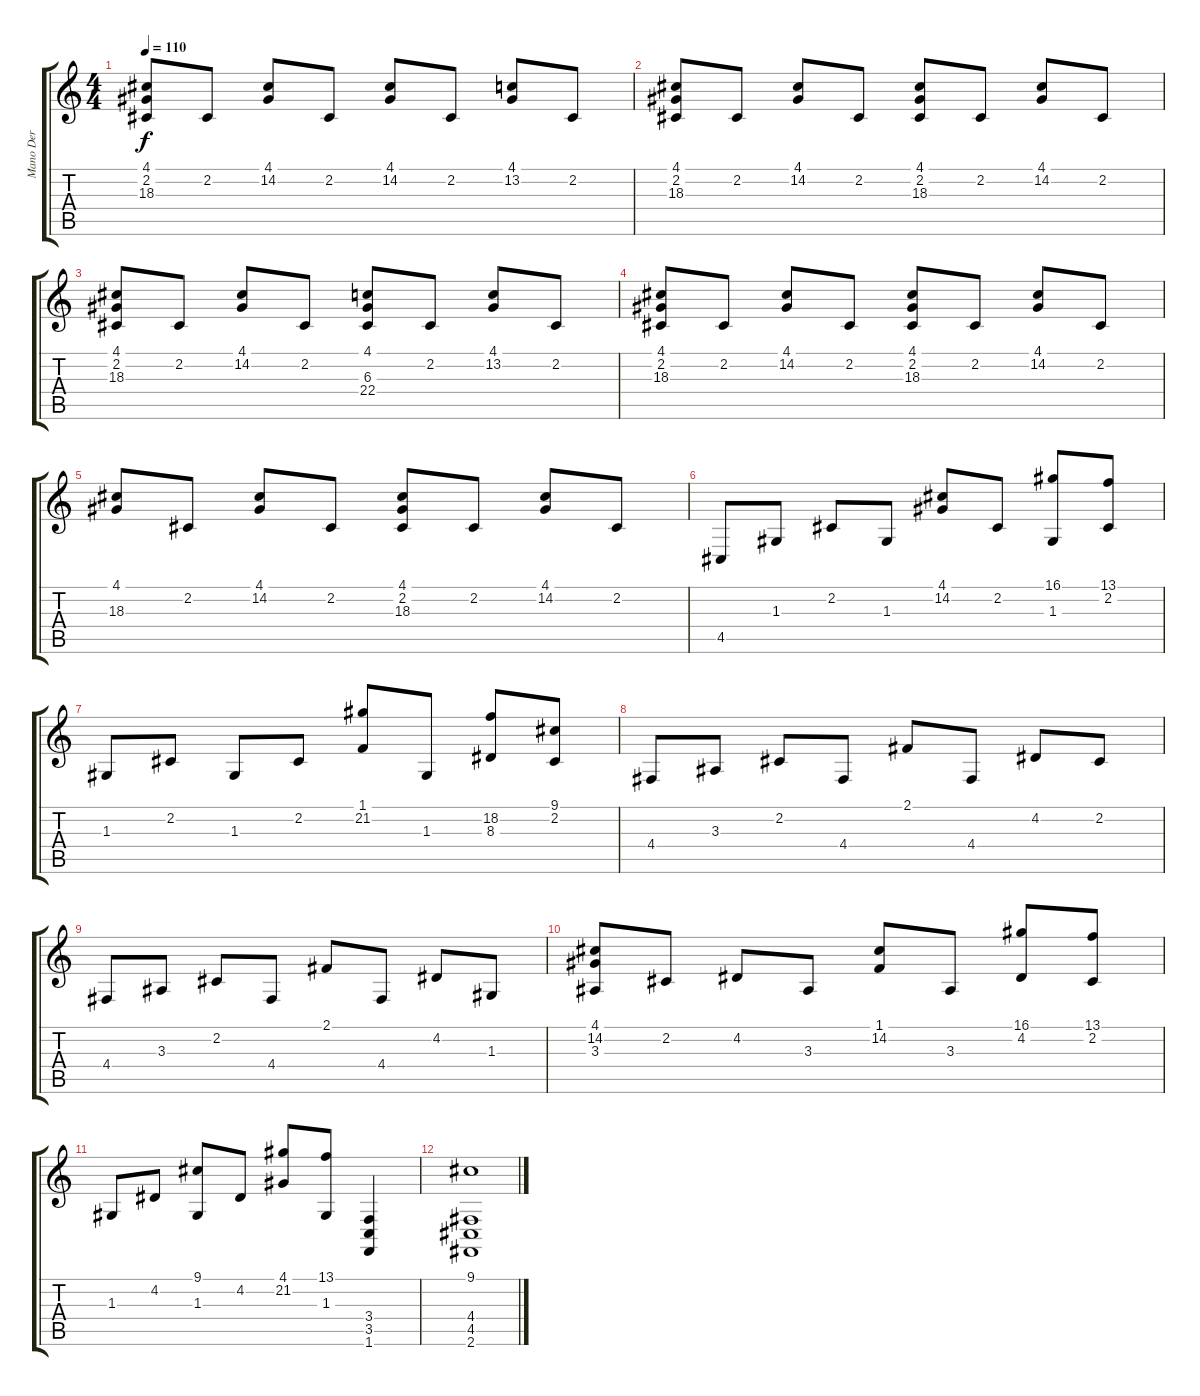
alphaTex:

\track ("Mano Der" "Mano Der") {instrument acousticgrandpiano}
\staff {score tabs}
\tuning (E4 B3 G3 D3 A2 E2) {hide}
\ts (4 4)
\tempo 110
\clef g2
\ks c
(4.1 2.2 18.3).8{dy f} 2.2.8 (4.1 14.2).8 2.2.8 (4.1 14.2).8 2.2.8 (4.1 13.2).8 2.2.8 |
(4.1 2.2 18.3).8 2.2.8 (4.1 14.2).8 2.2.8 (4.1 2.2 18.3).8 2.2.8 (4.1 14.2).8 2.2.8 |
(4.1 2.2 18.3).8 2.2.8 (4.1 14.2).8 2.2.8 (4.1 6.3 22.4).8 2.2.8 (4.1 13.2).8 2.2.8 |
(4.1 2.2 18.3).8 2.2.8 (4.1 14.2).8 2.2.8 (4.1 2.2 18.3).8 2.2.8 (4.1 14.2).8 2.2.8 |
(4.1 18.3).8 2.2.8 (4.1 14.2).8 2.2.8 (4.1 2.2 18.3).8 2.2.8 (4.1 14.2).8 2.2.8 |
4.5.8 1.3.8 2.2.8 1.3.8 (4.1 14.2).8 2.2.8 (16.1 1.3).8 (13.1 2.2).8 |
1.3.8 2.2.8 1.3.8 2.2.8 (1.1 21.2).8 1.3.8 (18.2 8.3).8 (9.1 2.2).8 |
4.4.8 3.3.8 2.2.8 4.4.8 2.1.8 4.4.8 4.2.8 2.2.8 |
4.4.8 3.3.8 2.2.8 4.4.8 2.1.8 4.4.8 4.2.8 1.3.8 |
(4.1 14.2 3.3).8 2.2.8 4.2.8 3.3.8 (1.1 14.2).8 3.3.8 (16.1 4.2).8 (13.1 2.2).8 |
1.3.8 4.2.8 (9.1 1.3).8 4.2.8 (4.1 21.2).8 (13.1 1.3).8 (3.4 3.5 1.6).4 |
(9.1 4.4 4.5 2.6).1
